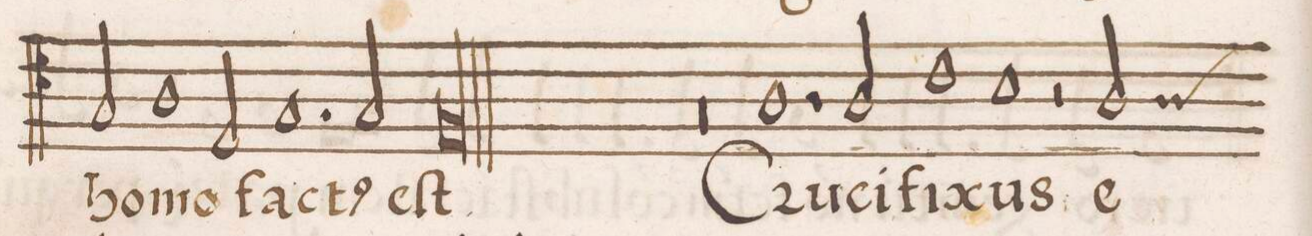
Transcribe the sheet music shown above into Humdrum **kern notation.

**kern	**text
*I"TENOR	*
*clefC4	*
*k[]	*
*met(C|)	*
*M2/1	*
2G/	ho-
1A\	-mo
2E/	.
=62-	=62-
1.G/	fac-
2G/	-t(us)
=63-	=63-
0Fl/	eſt.
=64||	=64||
0r	.
=65-	=65-
1.A\	Cru-
2A/	-ci-
=66-	=66-
1c\	-fi-
1B\	-xus
=67-	=67-
2r	.
*custos:A	*
2A/	e-
*-	*-
